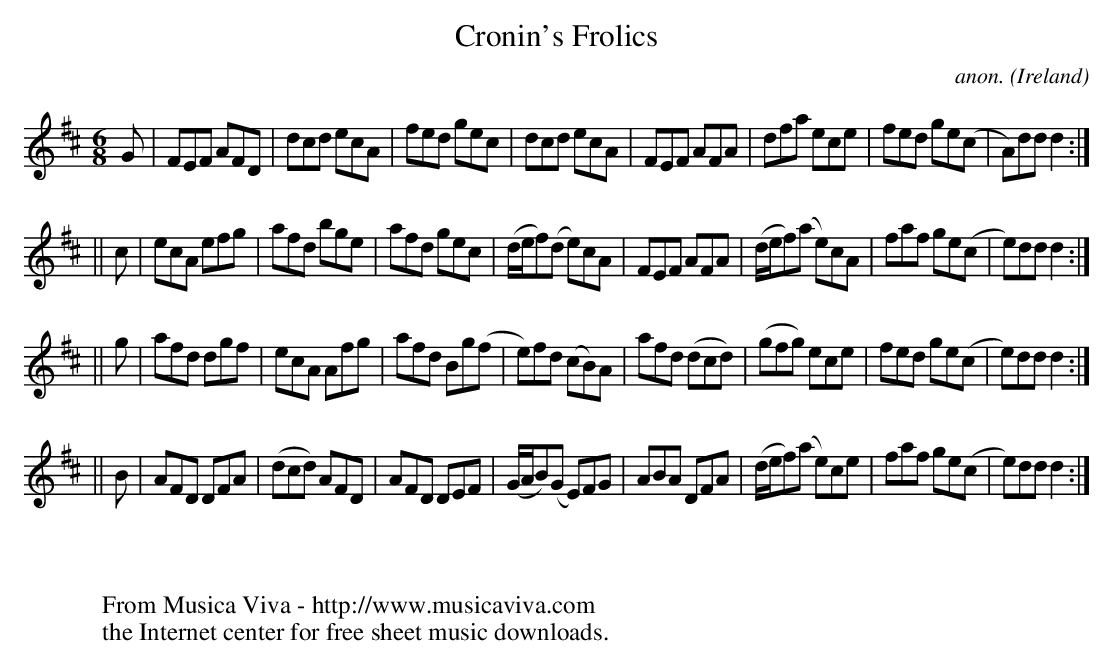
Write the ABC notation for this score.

X:1
T:Cronin's Frolics
C:anon.
O:Ireland
M:6/8
L:1/8
K:D
G|FEF AFD|dcd ecA|fed gec|dcd ecA|FEF AFA|dfa ece|fed ge(c|A)dd d2:|
||c|ecA efg|afd bge|afd gec|(d/e/f)(d e)cA|FEF AFA|(d/e/f)(a e)cA|faf ge(c|e)dd d2:|
||g|afd dgf|ecA Afg|afd Bg(f|e)fd (cB)A|afd (dcd)|(gfg) ece|fed ge(c|e)dd d2:|
||B|AFD DFA|(dcd) AFD|AFD DEF|(G/A/B)(G E)FG|ABA DFA|(d/e/f)(a e)ce|faf ge(c|e)dd d2:|
W:
W:
W: From Musica Viva - http://www.musicaviva.com
W: the Internet center for free sheet music downloads.
